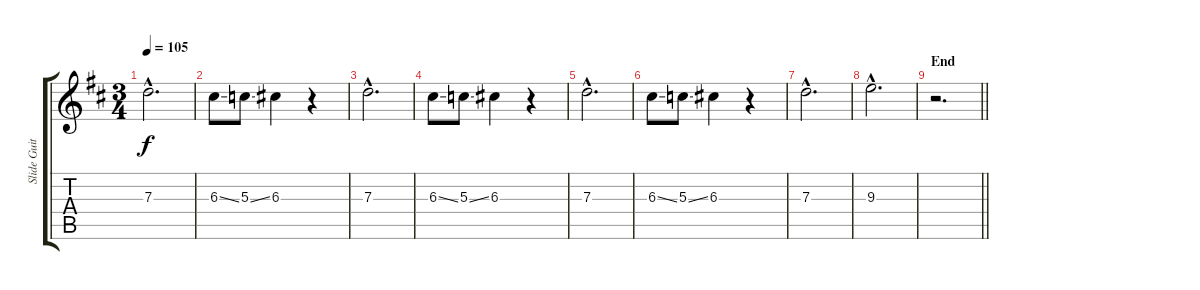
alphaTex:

\track ("Slide Guitar" "Slide Guit") {instrument distortionguitar}
\staff {score tabs}
\tuning (E4 B3 G3 D3 A2 E2) {hide}
\ts (3 4)
\tempo 105
\clef g2
\ks d
7.3{hac}.2{d dy f} |
6.3{ss}.8 5.3{ss}.8 6.3.4 r.4 |
7.3{hac}.2{d} |
6.3{ss}.8 5.3{ss}.8 6.3.4 r.4 |
7.3{hac}.2{d} |
6.3{ss}.8 5.3{ss}.8 6.3.4 r.4 |
7.3{hac}.2{d} |
9.3{hac}.2{d} |
\section ("" "End")
\barLineRight lightlight
r.2{d}
